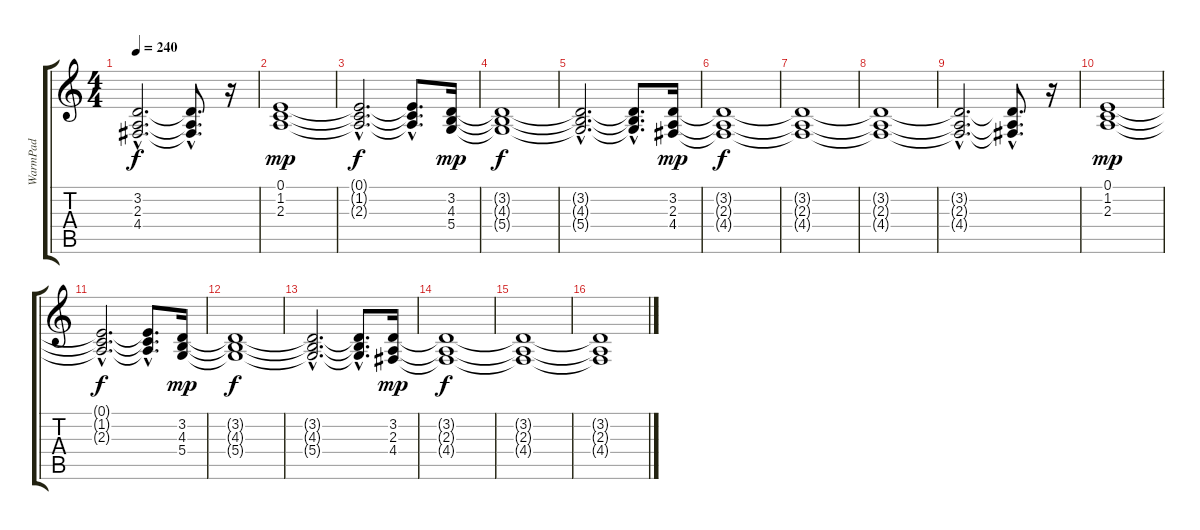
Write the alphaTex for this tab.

\track ("WarmPad" "WarmPad") {instrument pad2warm}
\staff {score tabs}
\tuning (E4 B3 G3 D3 A2 E2) {hide}
\ts (4 4)
\tempo 240
\clef g2
\ks c
(3.2{hac t} 2.3{hac t} 4.4{hac t}).2{d dy f} (3.2{hac t} 2.3{hac t} 4.4{hac t}).8{d} r.16 |
(0.1 1.2 2.3).1{dy mp} |
(0.1{hac t} 1.2{hac t} 2.3{hac t}).2{d dy f} (0.1{hac t} 1.2{hac t} 2.3{hac t}).8{d} (3.2 4.3 5.4).16{dy mp volume 8} |
(3.2{t} 4.3{t} 5.4{t}).1{dy f} |
(3.2{hac t} 4.3{hac t} 5.4{hac t}).2{d} (3.2{hac t} 4.3{hac t} 5.4{hac t}).8{d} (3.2 2.3 4.4).16{dy mp volume 7} |
(3.2{t} 2.3{t} 4.4{t}).1{dy f} |
(3.2{t} 2.3{t} 4.4{t}).1 |
(3.2{t} 2.3{t} 4.4{t}).1 |
(3.2{hac t} 2.3{hac t} 4.4{hac t}).2{d} (3.2{hac t} 2.3{hac t} 4.4{hac t}).8{d} r.16 |
(0.1 1.2 2.3).1{dy mp volume 6} |
(0.1{hac t} 1.2{hac t} 2.3{hac t}).2{d dy f} (0.1{hac t} 1.2{hac t} 2.3{hac t}).8{d} (3.2 4.3 5.4).16{dy mp volume 5} |
(3.2{t} 4.3{t} 5.4{t}).1{dy f} |
(3.2{hac t} 4.3{hac t} 5.4{hac t}).2{d} (3.2{hac t} 4.3{hac t} 5.4{hac t}).8{d} (3.2 2.3 4.4).16{dy mp volume 4} |
(3.2{t} 2.3{t} 4.4{t}).1{dy f} |
(3.2{t} 2.3{t} 4.4{t}).1 |
(3.2{t} 2.3{t} 4.4{t}).1
